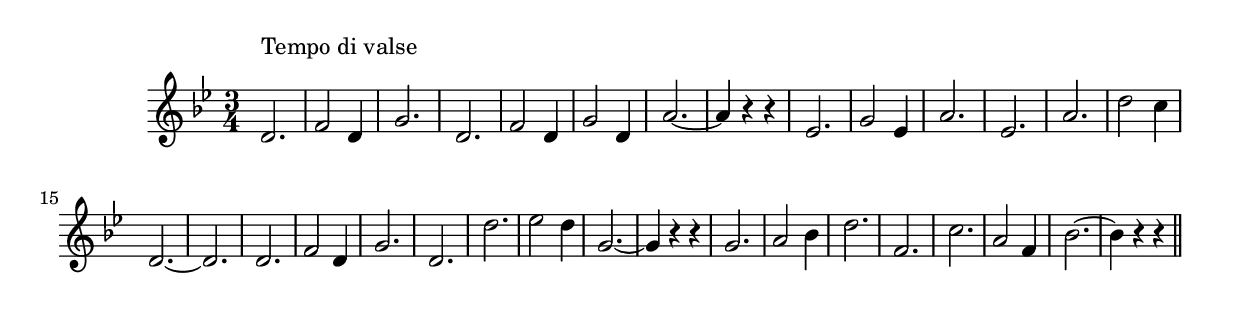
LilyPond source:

\version "2.14.0"
%{\header {
  title = "After the Ball"
  composer = "Charles K. Harris" % 1842
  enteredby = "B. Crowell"
}%}
\score{{\key bes \major
\time 3/4
%{\tempo 4=130
%}\relative d' {
  d2.^\markup{\column { "Tempo di valse" " " }} | f2 d4 | g2. | d2. | f2 d4 | g2 d4 | a'2.~ | a4 r r |
  es2. | g2 es4 | a2. | es2. | a2. | d2 c4 | d,2.~ | d2. |
  d2. | f2 d4 | g2. | d2. | d'2. | es2 d4 | g,2.~ | g4 r r |
  g2. | a2 bes4 | d2. | f,2. | c'2. | a2 f4 | bes2.~ | bes4 r r
  \bar "||"
}

}}